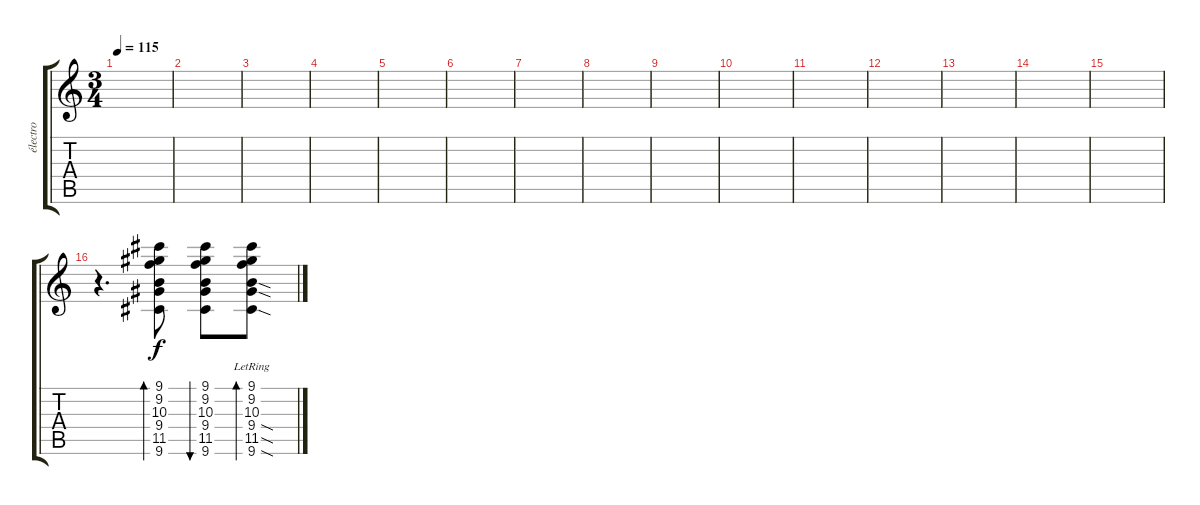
\track ("électro" "électro") {instrument acousticguitarsteel}
\staff {score tabs}
\tuning (E4 B3 G3 D3 A2 E2) {hide}
\ts (3 4)
\tempo 115
\clef g2
\ks c
|
|
|
|
|
|
|
|
|
|
|
|
|
|
|
r.4{d} (9.1 9.2 10.3 9.4 11.5 9.6).8{bd 60} (9.1 9.2 10.3 9.4 11.5 9.6).8{bu 60} (9.1{lr} 9.2{lr} 10.3{lr} 9.4{sod} 11.5{sod} 9.6{sod}).8{bd 60}
